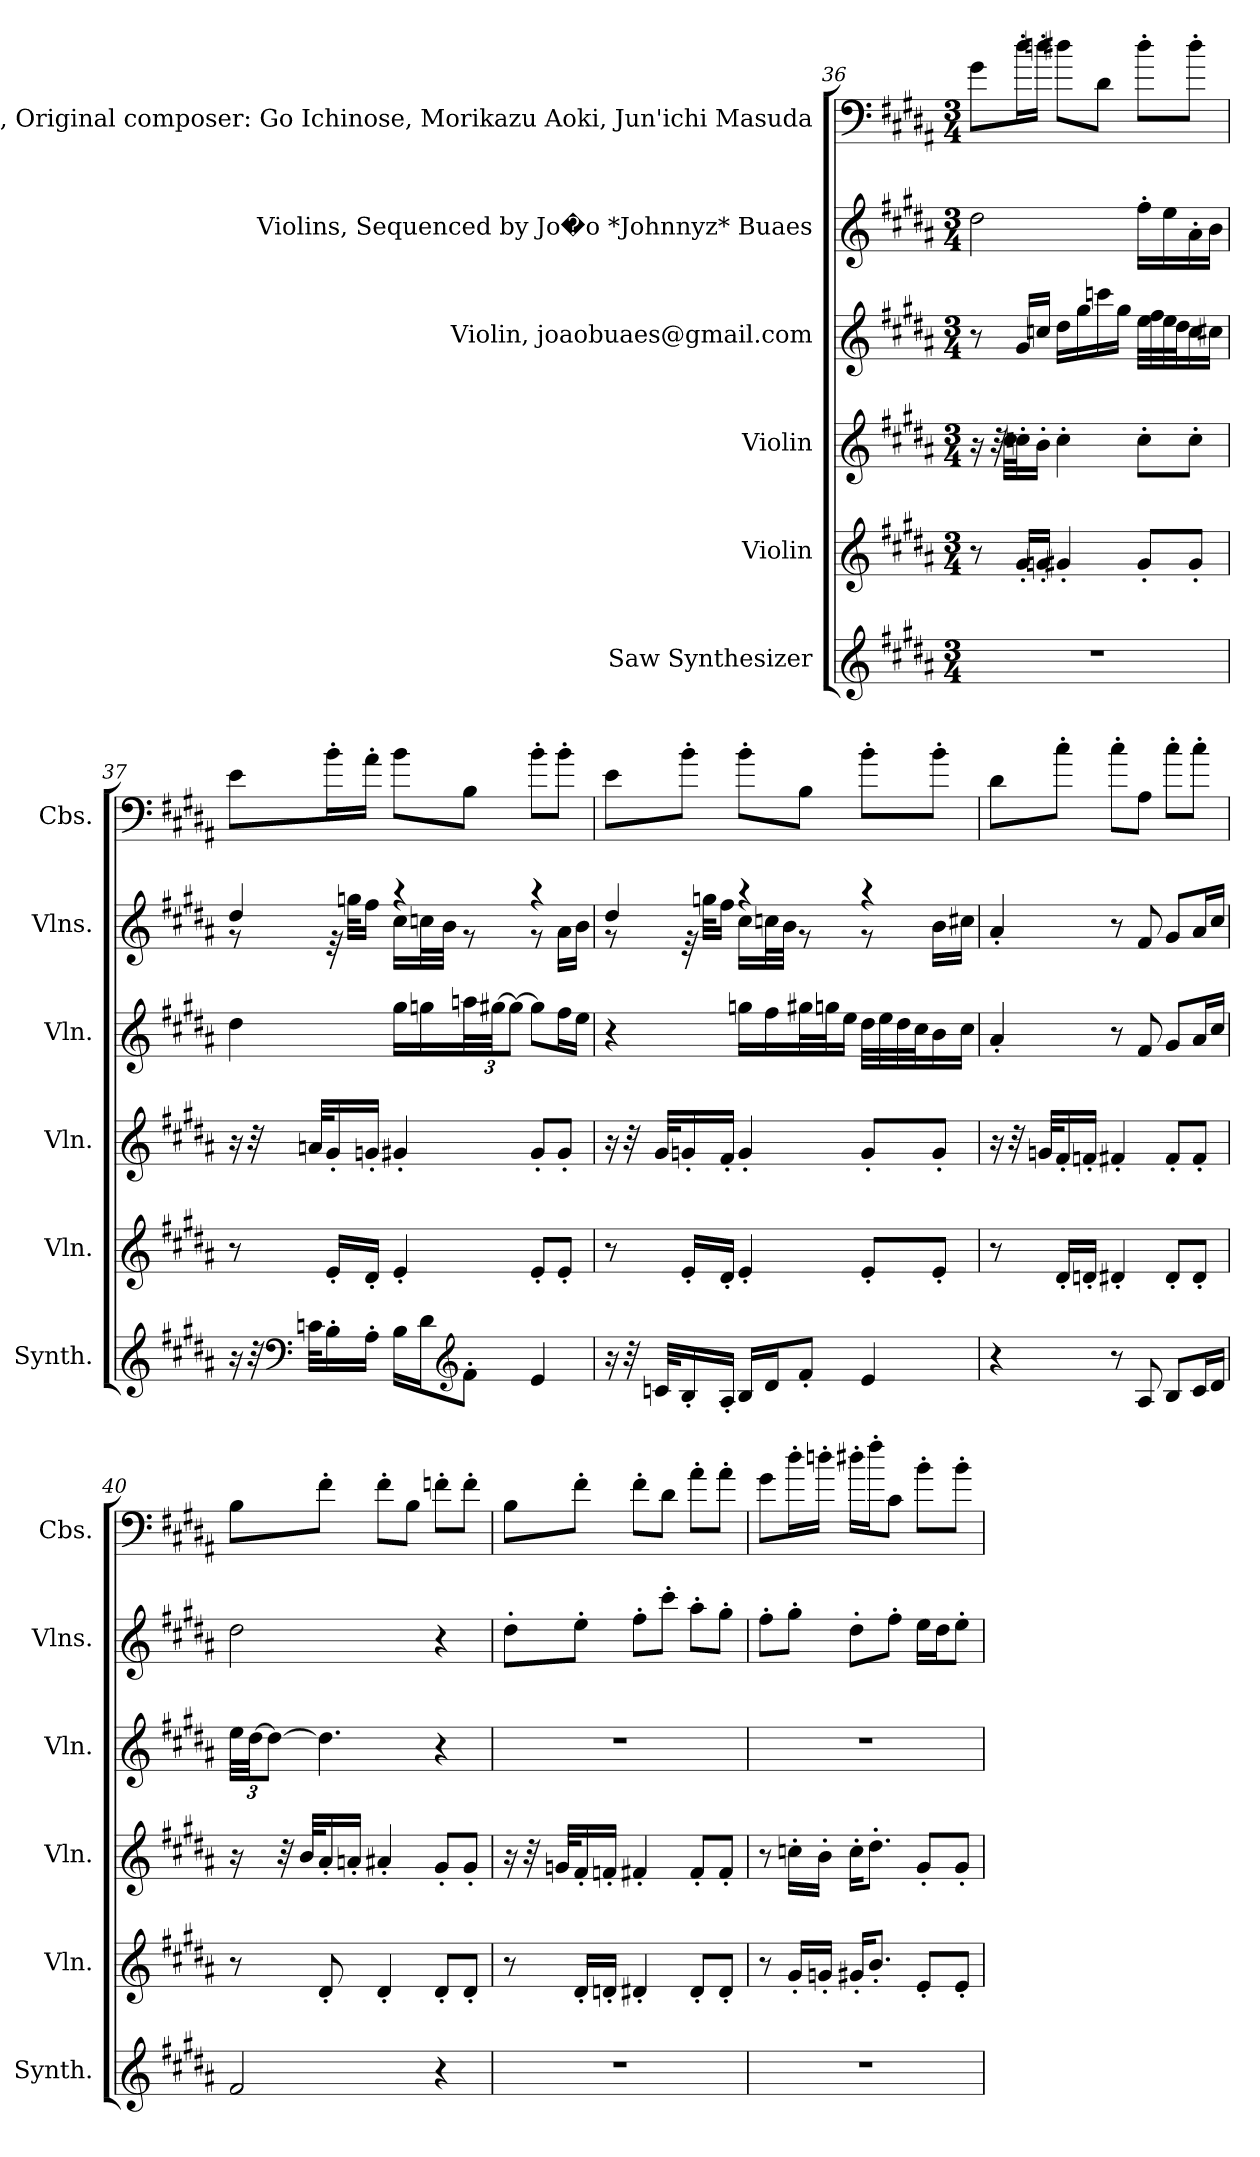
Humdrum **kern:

**kern	**kern	**kern	**kern	**kern	**kern
*part6	*part5	*part4	*part3	*part2	*part1
*staff6	*staff5	*staff4	*staff3	*staff2	*staff1
*I"Saw Synthesizer	*I"Violin	*I"Violin	*I"Violin, joaobuaes@gmail.com	*I"Violins, Sequenced by Jo�o *Johnnyz* Buaes	*I"Contrabasses, Original composer: Go Ichinose, Morikazu Aoki, Jun'ichi Masuda
*I'Synth.	*I'Vln.	*I'Vln.	*I'Vln.	*I'Vlns.	*I'Cbs.
!!LO:LB:g=z
*clefG2	*clefG2	*clefG2	*clefG2	*clefG2	*clefF4
*	*	*	*	*	*ITrd7c12
*k[f#c#g#d#a#]	*k[f#c#g#d#a#]	*k[f#c#g#d#a#]	*k[f#c#g#d#a#]	*k[f#c#g#d#a#]	*k[f#c#g#d#a#]
*M3/4	*M3/4	*M3/4	*M3/4	*M3/4	*M3/4
=36	=36	=36	=36	=36	=36
2.r	8r	16r	8r	2dd#\	8G#\L
.	.	32r	.	.	.
.	.	32cc#\KLL	.	.	.
.	16g#'/LL	16ccn'\	16g#/LL	.	16d#'\L
.	16gn'/JJ	16b'\JJ	16ccn/JJ	.	16dn'\JJ
.	4g#X'/	4cc'\	16dd#\LL	.	8d#X\L
.	.	.	16gg#\	.	.
.	.	.	16cccn\	.	8D#\J
.	.	.	16gg#\JJ	.	.
.	8g#'/L	8cc'\L	32ee\LLL	16ff#'\LL	8d#'\L
.	.	.	32ff#\	.	.
.	.	.	32ee\	16ee\	.
.	.	.	32dd#\J	.	.
.	8g#'/J	8cc'\J	16cc\	16a#'\	8d#'\J
.	.	.	16cc#X\JJ	16b\JJ	.
=37	=37	=37	=37	=37	=37
*	*	*	*	*^	*
16r	8r	16r	4dd#\	4dd#/	8r	8E\L
32r	.	32r	.	.	.	.
*clefF4	*	*	*	*	*	*
32cn\KLL	.	32an/KLL	.	.	.	.
16B'\	16e'/LL	16g#'/	.	.	32r	16B'\L
.	.	.	.	.	32ggn\KLL	.
16A#'\JJ	16d#'/JJ	16gn'/JJ	.	.	16ff#\JJ	16A#'\JJ
16B\LL	4e'/	4g#X'/	16gg#\LL	4r	16cc#\LL	8B\L
16d#\J	.	.	16ggn\	.	32ccn\L	.
.	.	.	.	.	32b\JJJ	.
*clefG2	*	*	*	*	*	*
*	*	*	*Xbrackettup	*	*	*
8f#'\J	.	.	48aan\L	.	8r	8BB\J
.	.	.	[48gg#X\JJ	.	.	.
.	.	.	12gg#\J_	.	.	.
4e/	8e'/L	8g#'/L	8gg#\L]	4r	8r	8B'\L
.	8e'/J	8g#'/J	16ff#\L	.	16a#\LL	8B'\J
.	.	.	16ee\JJ	.	16b\JJ	.
!!LO:PB:g=z
=38	=38	=38	=38	=38	=38	=38
16r	8r	16r	4r	4dd#/	8r	8E\L
32r	.	32r	.	.	.	.
32cn/KLL	.	32g#/KLL	.	.	.	.
16B'/	16e'/LL	16gn'/	.	.	32r	8B'\J
.	.	.	.	.	32ggn\KLL	.
16A#'/JJ	16d#'/JJ	16f#'/JJ	.	.	16ff#\JJ	.
16B/LL	4e'/	4g'/	16ggn\LL	4r	16cc#\LL	8B'\L
16d#/J	.	.	16ff#\	.	32ccn\L	.
.	.	.	.	.	32b\JJJ	.
8f#'/J	.	.	32gg#X\L	.	8r	8BB\J
.	.	.	32ggn\J	.	.	.
.	.	.	16ee\JJ	.	.	.
4e/	8e'/L	8g'/L	32dd#\LLL	4r	8r	8B'\L
.	.	.	32ee\	.	.	.
.	.	.	32dd#\	.	.	.
.	.	.	32cc#\J	.	.	.
.	8e'/J	8g'/J	16b\	.	16b\LL	8B'\J
.	.	.	16cc#\JJ	.	16cc#X\JJ	.
*	*	*	*	*v	*v	*
=39	=39	=39	=39	=39	=39
4r	8r	16r	4a#'/	4a#'/	8D#\L
.	.	32r	.	.	.
.	.	32gn/KLL	.	.	.
.	16d#'/LL	16f#'/	.	.	8c#'\J
.	16dn'/JJ	16fn'/JJ	.	.	.
8r	4d#X'/	4f#X'/	8r	8r	8c#'\L
8A#/	.	.	8f#/	8f#/	8AA#\J
8B/L	8d#'/L	8f#'/L	8g#/L	8g#/L	8c#'\L
16c#/L	8d#'/J	8f#'/J	16a#/L	16a#/L	8c#'\J
16d#/JJ	.	.	16cc#/JJ	16cc#/JJ	.
!!LO:LB:g=z
=40	=40	=40	=40	=40	=40
2f#/	8r	16r	48ee\LLL	2dd#\	8BB\L
.	.	.	[48dd#\JJ	.	.
.	.	.	12dd#\J_	.	.
.	.	32r	.	.	.
.	.	32b/KLL	.	.	.
.	8d#'/	16a#'/	4.dd#\]	.	8F#'\J
.	.	16an'/JJ	.	.	.
.	4d#'/	4a#X'/	.	.	8F#'\L
.	.	.	.	.	8BB\J
4r	8d#'/L	8g#'/L	4r	4r	8Fn'\L
.	8d#'/J	8g#'/J	.	.	8F'\J
=41	=41	=41	=41	=41	=41
2.r	8r	16r	2.r	8dd#'\L	8BB\L
.	.	32r	.	.	.
.	.	32gn/KLL	.	.	.
.	16d#'/LL	16f#'/	.	8ee'\J	8F#'\J
.	16dn'/JJ	16fn'/JJ	.	.	.
.	4d#X'/	4f#X'/	.	8ff#'\L	8F#'\L
.	.	.	.	8ccc#'\J	8D#\J
.	8d#'/L	8f#'/L	.	8aa#'\L	8A#'\L
.	8d#'/J	8f#'/J	.	8gg#'\J	8A#'\J
=42	=42	=42	=42	=42	=42
2.r	8r	8r	2.r	8ff#'\L	8G#\L
.	16g#'/LL	16ccn'\LL	.	8gg#'\J	16d#'\L
.	16gn'/JJ	16b'\JJ	.	.	16dn'\JJ
.	16g#X'/KL	16cc'\KL	.	8dd#'\L	16d#X'\LL
.	8.b'/J	8.dd#'\J	.	.	16f#'\J
.	.	.	.	8ff#'\J	8C#\J
.	8e'/L	8g#'/L	.	16ee\LL	8B'\L
.	.	.	.	16dd#\J	.
.	8e'/J	8g#'/J	.	8ee'\J	8B'\J
=	=	=	=	=	=
*-	*-	*-	*-	*-	*-
